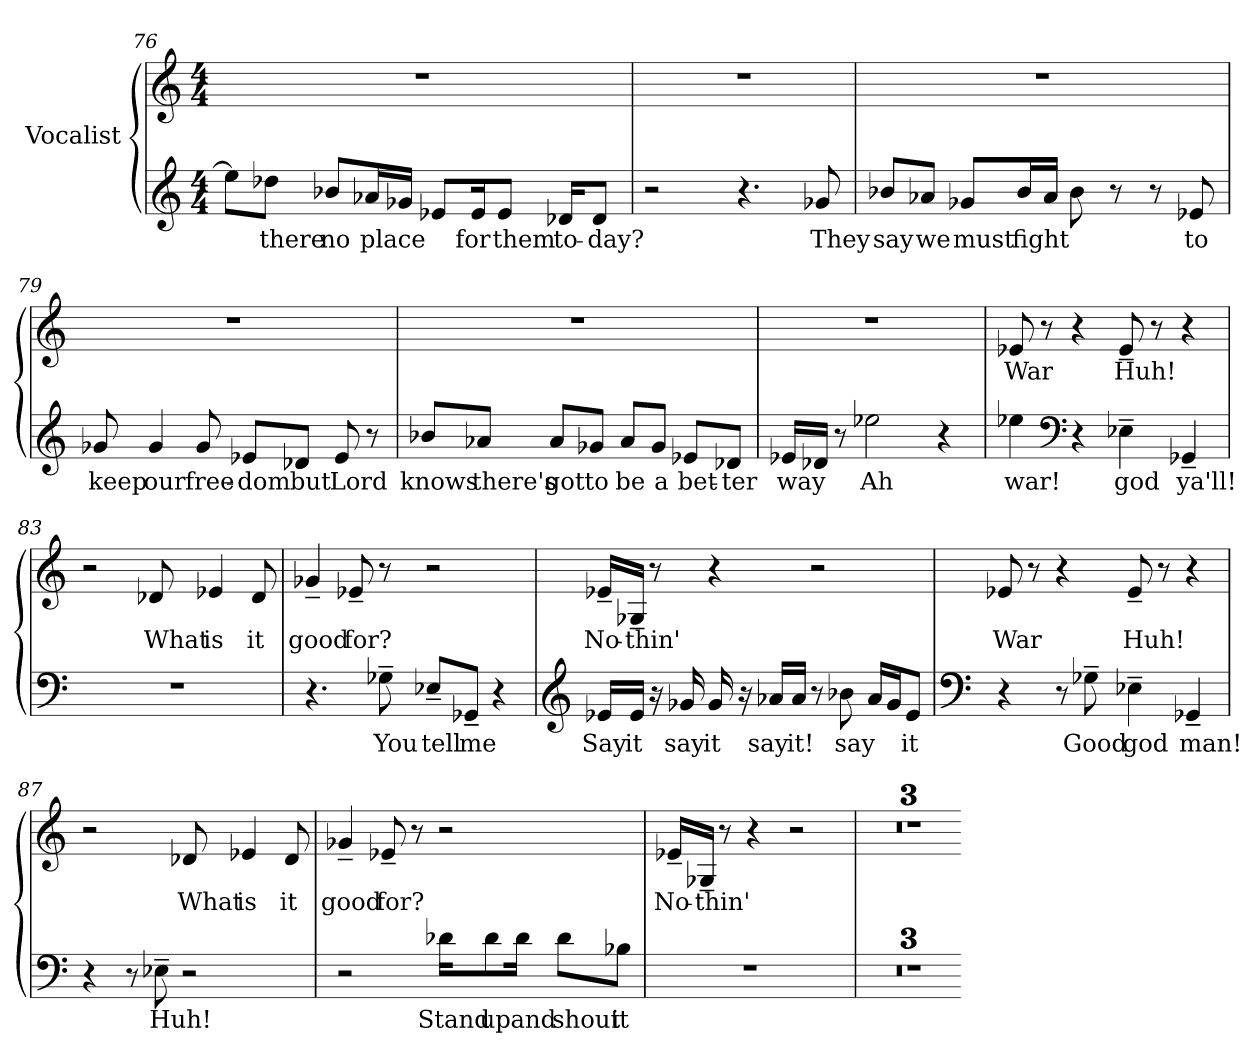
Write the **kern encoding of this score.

**kern	**text	**kern	**text
*part1	*part1	*part1	*part1
*staff2	*staff2	*staff1	*staff1
*I"Vocalist	*	*	*
*clefG2	*	*clefG2	*
*M4/4	*	*M4/4	*
=76	=76	=76	=76
8ee-\L]	_	1r	.
8dd-X\J	there	.	.
8b-X/L	no	.	.
16a-X/L	place	.	.
16g-X/JJ	_	.	.
8e-X/L	_	.	.
16e-/K	for	.	.
8e-/J	them	.	.
16d-X/KL	to-	.	.
8d-/J	-day?	.	.
=77	=77	=77	=77
2r	.	1r	.
4.r	.	.	.
8g-X	They	.	.
=78	=78	=78	=78
8b-X/L	say	1r	.
8a-X/J	we	.	.
8g-X/L	must	.	.
16b-/L	fight	.	.
16a-/JJ	_	.	.
8b-	_	.	.
8r	.	.	.
8r	.	.	.
8e-X	to	.	.
=79	=79	=79	=79
8g-X	keep	1r	.
4g-	our	.	.
8g-	free-	.	.
8e-X/L	-dom	.	.
8d-X/J	but	.	.
8e-	Lord	.	.
8r	.	.	.
=80	=80	=80	=80
8b-X/L	knows	1r	.
8a-X/J	there's	.	.
8a-/L	got	.	.
8g-X/J	to	.	.
8a-/L	be	.	.
8g-/J	a	.	.
8e-X/L	bet-	.	.
8d-X/J	-ter	.	.
=81	=81	=81	=81
16e-X/LL	way	1r	.
16d-X/JJ	_	.	.
8r	.	.	.
2ee-X	Ah	.	.
4r	.	.	.
=82	=82	=82	=82
4ee-X	war!	8e-X	War
.	.	8r	.
*clefF4	*	*	*
4r	.	4r	.
4E-X~	god	8e-~	Huh!
.	.	8r	.
4GG-X~	ya'll!	4r	.
=83	=83	=83	=83
1r	.	2r	.
.	.	8d-X	What
.	.	4e-X	is
.	.	8d-	it
=84	=84	=84	=84
4.r	.	4g-X~	good
.	.	8e-X~	for?
8G-X~	You	8r	.
8E-X~/L	tell	2r	.
8GG-X~/J	me	.	.
4r	.	.	.
=85	=85	=85	=85
*clefG2	*	*	*
16e-X/LL	Say	16e-X~/LL	No-
16e-/JJ	it	16G-X~/JJ	-thin'
16r	.	8r	.
16g-X	say	.	.
16g-	it	4r	.
16r	.	.	.
16a-X/LL	say	.	.
16a-/JJ	it!	.	.
8r	.	2r	.
8b-X	say	.	.
16a-/LL	_	.	.
16g-/J	_	.	.
8e-/J	it	.	.
=86	=86	=86	=86
*clefF4	*	*	*
4r	.	8e-X	War
.	.	8r	.
8r	.	4r	.
8G-X~	Good	.	.
4E-X~	god	8e-~	Huh!
.	.	8r	.
4GG-X~	man!	4r	.
=87	=87	=87	=87
4r	.	2r	.
8r	.	.	.
8E-X~	Huh!	.	.
2r	.	8d-X	What
.	.	4e-X	is
.	.	8d-	it
=88	=88	=88	=88
2r	.	4g-X~	good
.	.	8e-X~	for?
.	.	8r	.
16d-X\KL	Stand	2r	.
8d-\	up	.	.
16d-\Jk	and	.	.
8d-\L	shout	.	.
8B-X\J	it	.	.
=89	=89	=89	=89
1r	.	16e-X~/LL	No-
.	.	16G-X~/JJ	-thin'
.	.	8r	.
.	.	4r	.
.	.	2r	.
=90	=90	=90	=90
1r	.	1r	.
=91	=91	=91	=91
1r	.	1r	.
=92	=92	=92	=92
1r	.	1r	.
=-	=-	=-	=-
*-	*-	*-	*-
